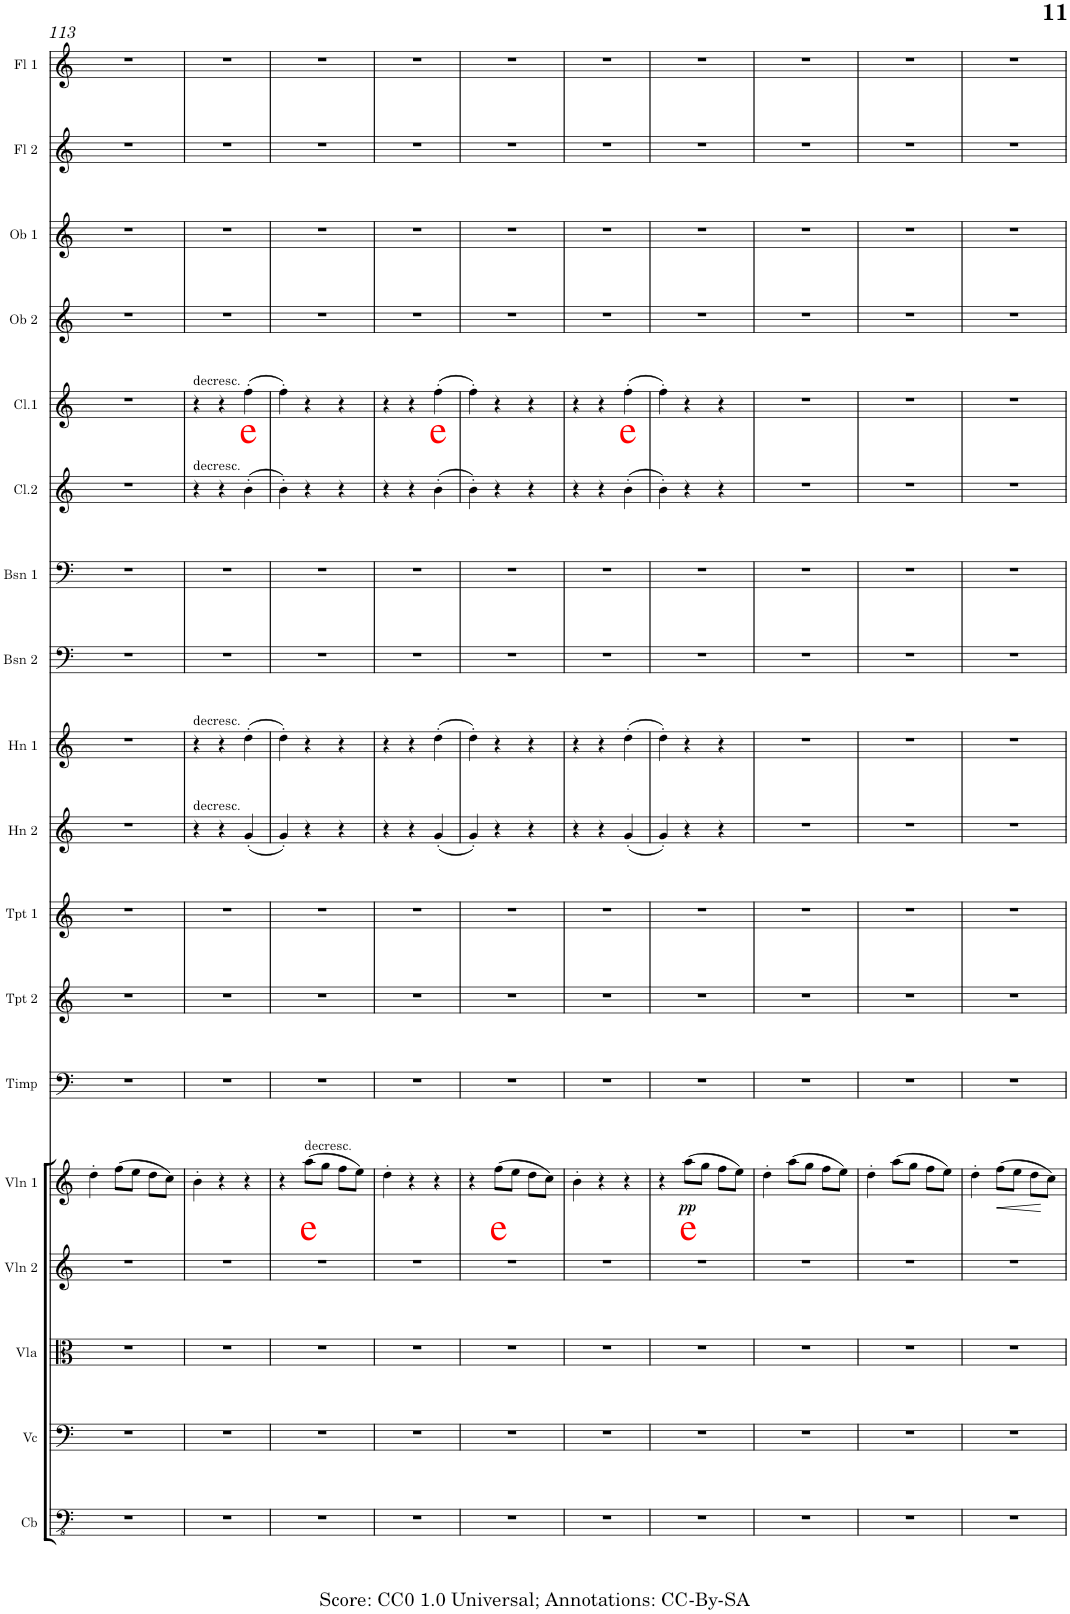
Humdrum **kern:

**kern	**kern	**kern	**kern	**kern	**text	**dynam	**kern	**kern	**kern	**kern	**kern	**kern	**kern	**kern	**kern	**text	**kern	**kern	**kern	**kern
*part18	*part17	*part16	*part15	*part14	*part14	*part14	*part13	*part12	*part11	*part10	*part9	*part8	*part7	*part6	*part5	*part5	*part4	*part3	*part2	*part1
*staff18	*staff17	*staff16	*staff15	*staff14	*staff14	*staff14	*staff13	*staff12	*staff11	*staff10	*staff9	*staff8	*staff7	*staff6	*staff5	*staff5	*staff4	*staff3	*staff2	*staff1
*I"Contrabass	*I"Violoncello	*I"Viola	*I"Violin 2	*I"Violin 1	*	*	*I"Timpani	*I"C Trumpet 2	*I"C Trumpet 1	*I"C Horn 2	*I"C Horn 1	*I"Bassoon 2	*I"Bassoon 1	*I"C Clarinet 2	*I"C Clarinet 1	*	*I"Oboe 2	*I"Oboe 1	*I"Flute 2	*I"Flute 1
*I'Cb	*I'Vc	*I'Vla	*I'Vln 2	*I'Vln 1	*	*	*I'Timp	*I'Tpt 2	*I'Tpt 1	*I'Hn 2	*I'Hn 1	*I'Bsn 2	*I'Bsn 1	*I'Cl.2	*I'Cl.1	*	*I'Ob 2	*I'Ob 1	*I'Fl 2	*I'Fl 1
!!LO:PB:g=z
*clefFv4	*clefF4	*clefC3	*clefG2	*clefG2	*	*	*clefF4	*clefG2	*clefG2	*clefG2	*clefG2	*clefF4	*clefF4	*clefG2	*clefG2	*	*clefG2	*clefG2	*clefG2	*clefG2
*	*	*	*	*	*	*	*	*	*	*Trd7c12	*Trd7c12	*	*	*Trd1c2	*Trd1c2	*	*	*	*	*
*k[]	*k[]	*k[]	*k[]	*k[]	*	*	*k[]	*k[]	*k[]	*k[]	*k[]	*k[]	*k[]	*k[]	*k[]	*	*k[]	*k[]	*k[]	*k[]
*M3/4	*M3/4	*M3/4	*M3/4	*M3/4	*	*	*M3/4	*M3/4	*M3/4	*M3/4	*M3/4	*M3/4	*M3/4	*M3/4	*M3/4	*	*M3/4	*M3/4	*M3/4	*M3/4
=113	=113	=113	=113	=113	=113	=113	=113	=113	=113	=113	=113	=113	=113	=113	=113	=113	=113	=113	=113	=113
2.r	2.r	2.r	2.r	4dd'\	.	.	2.r	2.r	2.r	2.r	2.r	2.r	2.r	2.r	2.r	.	2.r	2.r	2.r	2.r
.	.	.	.	(8ff\L	.	.	.	.	.	.	.	.	.	.	.	.	.	.	.	.
.	.	.	.	8ee\J	.	.	.	.	.	.	.	.	.	.	.	.	.	.	.	.
.	.	.	.	8dd\L	.	.	.	.	.	.	.	.	.	.	.	.	.	.	.	.
.	.	.	.	8cc\J)	.	.	.	.	.	.	.	.	.	.	.	.	.	.	.	.
=114	=114	=114	=114	=114	=114	=114	=114	=114	=114	=114	=114	=114	=114	=114	=114	=114	=114	=114	=114	=114
!	!	!	!	!	!	!	!	!	!	!	!	!	!	!	!LO:TX:a:t=decresc.	!	!	!	!	!
!	!	!	!	!	!	!	!	!	!	!	!	!	!	!LO:TX:a:t=decresc.	!	!	!	!	!	!
!	!	!	!	!	!	!	!	!	!	!	!LO:TX:a:t=decresc.	!	!	!	!	!	!	!	!	!
!	!	!	!	!	!	!	!	!	!	!LO:TX:a:t=decresc.	!	!	!	!	!	!	!	!	!	!
2.r	2.r	2.r	2.r	4b'\	.	.	2.r	2.r	2.r	4r	4r	2.r	2.r	4r	4r	.	2.r	2.r	2.r	2.r
.	.	.	.	4r	.	.	.	.	.	4r	4r	.	.	4r	4r	.	.	.	.	.
!	!	!	!	!	!	!	!	!	!	!	!	!	!	!	!	!LO:LY:b:color=#FF0000	!	!	!	!
.	.	.	.	4r	.	.	.	.	.	(4g'/	(4dd'\	.	.	(4b'\	(4ff'\	e	.	.	.	.
=115	=115	=115	=115	=115	=115	=115	=115	=115	=115	=115	=115	=115	=115	=115	=115	=115	=115	=115	=115	=115
2.r	2.r	2.r	2.r	4r	.	.	2.r	2.r	2.r	4g'/)	4dd'\)	2.r	2.r	4b'\)	4ff'\)	.	2.r	2.r	2.r	2.r
!	!	!	!	!LO:TX:a:t=decresc.	!	!	!	!	!	!	!	!	!	!	!	!	!	!	!	!
!	!	!	!	!	!LO:LY:b:color=#FF0000	!	!	!	!	!	!	!	!	!	!	!	!	!	!	!
.	.	.	.	(8aa\L	e	.	.	.	.	4r	4r	.	.	4r	4r	.	.	.	.	.
.	.	.	.	8gg\J	.	.	.	.	.	.	.	.	.	.	.	.	.	.	.	.
.	.	.	.	8ff\L	.	.	.	.	.	4r	4r	.	.	4r	4r	.	.	.	.	.
.	.	.	.	8ee\J)	.	.	.	.	.	.	.	.	.	.	.	.	.	.	.	.
=116	=116	=116	=116	=116	=116	=116	=116	=116	=116	=116	=116	=116	=116	=116	=116	=116	=116	=116	=116	=116
2.r	2.r	2.r	2.r	4dd'\	.	.	2.r	2.r	2.r	4r	4r	2.r	2.r	4r	4r	.	2.r	2.r	2.r	2.r
.	.	.	.	4r	.	.	.	.	.	4r	4r	.	.	4r	4r	.	.	.	.	.
!	!	!	!	!	!	!	!	!	!	!	!	!	!	!	!	!LO:LY:b:color=#FF0000	!	!	!	!
.	.	.	.	4r	.	.	.	.	.	(4g'/	(4dd'\	.	.	(4b'\	(4ff'\	e	.	.	.	.
=117	=117	=117	=117	=117	=117	=117	=117	=117	=117	=117	=117	=117	=117	=117	=117	=117	=117	=117	=117	=117
2.r	2.r	2.r	2.r	4r	.	.	2.r	2.r	2.r	4g'/)	4dd'\)	2.r	2.r	4b'\)	4ff'\)	.	2.r	2.r	2.r	2.r
!	!	!	!	!	!LO:LY:b:color=#FF0000	!	!	!	!	!	!	!	!	!	!	!	!	!	!	!
.	.	.	.	(8ff\L	e	.	.	.	.	4r	4r	.	.	4r	4r	.	.	.	.	.
.	.	.	.	8ee\J	.	.	.	.	.	.	.	.	.	.	.	.	.	.	.	.
.	.	.	.	8dd\L	.	.	.	.	.	4r	4r	.	.	4r	4r	.	.	.	.	.
.	.	.	.	8cc\J)	.	.	.	.	.	.	.	.	.	.	.	.	.	.	.	.
=118	=118	=118	=118	=118	=118	=118	=118	=118	=118	=118	=118	=118	=118	=118	=118	=118	=118	=118	=118	=118
2.r	2.r	2.r	2.r	4b'\	.	.	2.r	2.r	2.r	4r	4r	2.r	2.r	4r	4r	.	2.r	2.r	2.r	2.r
.	.	.	.	4r	.	.	.	.	.	4r	4r	.	.	4r	4r	.	.	.	.	.
!	!	!	!	!	!	!	!	!	!	!	!	!	!	!	!	!LO:LY:b:color=#FF0000	!	!	!	!
.	.	.	.	4r	.	.	.	.	.	(4g'/	(4dd'\	.	.	(4b'\	(4ff'\	e	.	.	.	.
=119	=119	=119	=119	=119	=119	=119	=119	=119	=119	=119	=119	=119	=119	=119	=119	=119	=119	=119	=119	=119
2.r	2.r	2.r	2.r	4r	.	.	2.r	2.r	2.r	4g'/)	4dd'\)	2.r	2.r	4b'\)	4ff'\)	.	2.r	2.r	2.r	2.r
!	!	!	!	!	!LO:LY:b:color=#FF0000	!LO:DY:b	!	!	!	!	!	!	!	!	!	!	!	!	!	!
.	.	.	.	(8aa\L	e	pp	.	.	.	4r	4r	.	.	4r	4r	.	.	.	.	.
.	.	.	.	8gg\J	.	.	.	.	.	.	.	.	.	.	.	.	.	.	.	.
.	.	.	.	8ff\L	.	.	.	.	.	4r	4r	.	.	4r	4r	.	.	.	.	.
.	.	.	.	8ee\J)	.	.	.	.	.	.	.	.	.	.	.	.	.	.	.	.
=120	=120	=120	=120	=120	=120	=120	=120	=120	=120	=120	=120	=120	=120	=120	=120	=120	=120	=120	=120	=120
2.r	2.r	2.r	2.r	4dd'\	.	.	2.r	2.r	2.r	2.r	2.r	2.r	2.r	2.r	2.r	.	2.r	2.r	2.r	2.r
.	.	.	.	(8aa\L	.	.	.	.	.	.	.	.	.	.	.	.	.	.	.	.
.	.	.	.	8gg\J	.	.	.	.	.	.	.	.	.	.	.	.	.	.	.	.
.	.	.	.	8ff\L	.	.	.	.	.	.	.	.	.	.	.	.	.	.	.	.
.	.	.	.	8ee\J)	.	.	.	.	.	.	.	.	.	.	.	.	.	.	.	.
=121	=121	=121	=121	=121	=121	=121	=121	=121	=121	=121	=121	=121	=121	=121	=121	=121	=121	=121	=121	=121
2.r	2.r	2.r	2.r	4dd'\	.	.	2.r	2.r	2.r	2.r	2.r	2.r	2.r	2.r	2.r	.	2.r	2.r	2.r	2.r
.	.	.	.	(8aa\L	.	.	.	.	.	.	.	.	.	.	.	.	.	.	.	.
.	.	.	.	8gg\J	.	.	.	.	.	.	.	.	.	.	.	.	.	.	.	.
.	.	.	.	8ff\L	.	.	.	.	.	.	.	.	.	.	.	.	.	.	.	.
.	.	.	.	8ee\J)	.	.	.	.	.	.	.	.	.	.	.	.	.	.	.	.
=122	=122	=122	=122	=122	=122	=122	=122	=122	=122	=122	=122	=122	=122	=122	=122	=122	=122	=122	=122	=122
2.r	2.r	2.r	2.r	4dd'\	.	.	2.r	2.r	2.r	2.r	2.r	2.r	2.r	2.r	2.r	.	2.r	2.r	2.r	2.r
!	!	!	!	!	!	!LO:HP:b	!	!	!	!	!	!	!	!	!	!	!	!	!	!
.	.	.	.	(8ff\L	.	<	.	.	.	.	.	.	.	.	.	.	.	.	.	.
.	.	.	.	8ee\J	.	.	.	.	.	.	.	.	.	.	.	.	.	.	.	.
.	.	.	.	8dd\L	.	.	.	.	.	.	.	.	.	.	.	.	.	.	.	.
.	.	.	.	8cc\J)	.	[	.	.	.	.	.	.	.	.	.	.	.	.	.	.
=	=	=	=	=	=	=	=	=	=	=	=	=	=	=	=	=	=	=	=	=
*-	*-	*-	*-	*-	*-	*-	*-	*-	*-	*-	*-	*-	*-	*-	*-	*-	*-	*-	*-	*-
